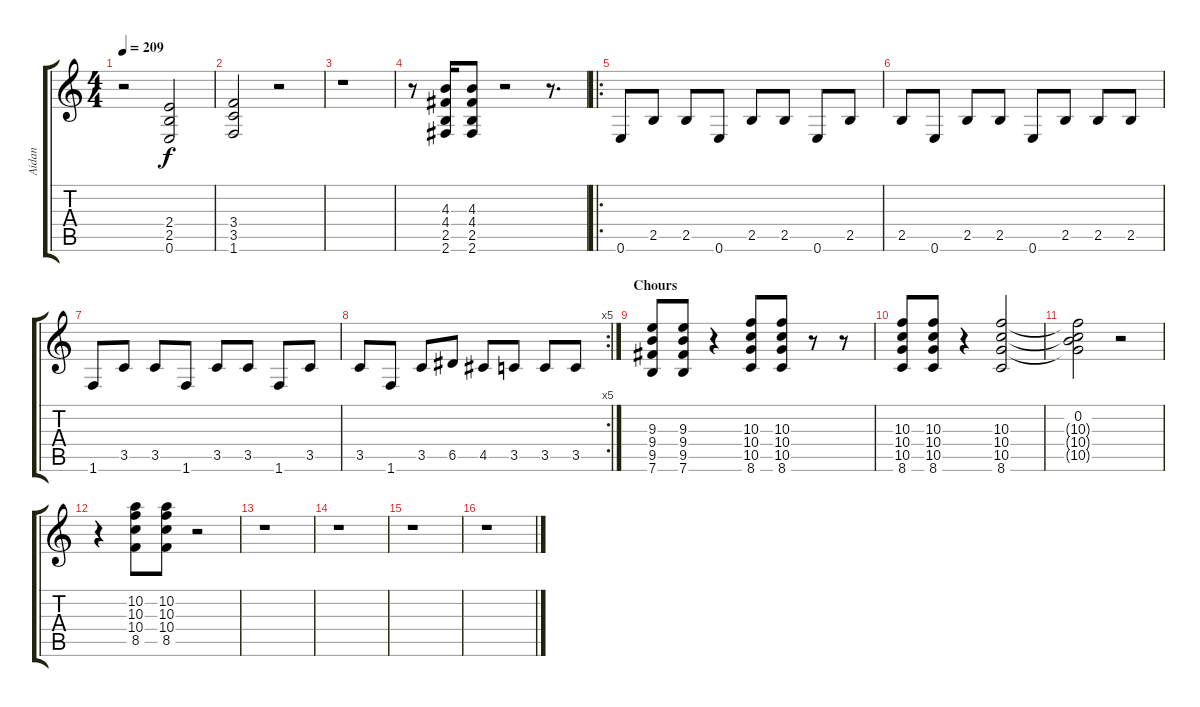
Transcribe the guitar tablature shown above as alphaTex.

\track ("Aidan" "Aidan") {instrument distortionguitar}
\staff {score tabs}
\tuning (E4 B3 G3 D3 A2 E2) {hide}
\ts (4 4)
\tempo 209
\clef g2
\ks c
r.2{dy f} (2.4{t} 2.5{t} 0.6{t}).2 |
(3.4 3.5 1.6).2 r.2 |
r.1 |
r.8 (4.3 4.4 2.5 2.6).16 (4.3 4.4 2.5 2.6).8 r.2 r.8{d} |
\ro
0.6.8 2.5.8 2.5.8 0.6.8 2.5.8 2.5.8 0.6.8 2.5.8 |
2.5.8 0.6.8 2.5.8 2.5.8 0.6.8 2.5.8 2.5.8 2.5.8 |
1.6.8 3.5.8 3.5.8 1.6.8 3.5.8 3.5.8 1.6.8 3.5.8 |
\rc 5
3.5.8 1.6.8 3.5.8 6.5.8 4.5.8 3.5.8 3.5.8 3.5.8 |
\section ("" "Chours")
(9.3 9.4 9.5 7.6).8 (9.3 9.4 9.5 7.6).8 r.4 (10.3 10.4 10.5 8.6).8 (10.3 10.4 10.5 8.6).8 r.8 r.8 |
(10.3 10.4 10.5 8.6).8 (10.3 10.4 10.5 8.6).8 r.4 (10.3 10.4 10.5 8.6).2 |
(0.2 10.3{t} 10.4{t} 10.5{t}).2 r.2 |
r.4 (10.2 10.3 10.4 8.5).8 (10.2 10.3 10.4 8.5).8 r.2 |
r.1 |
r.1 |
r.1 |
r.1
